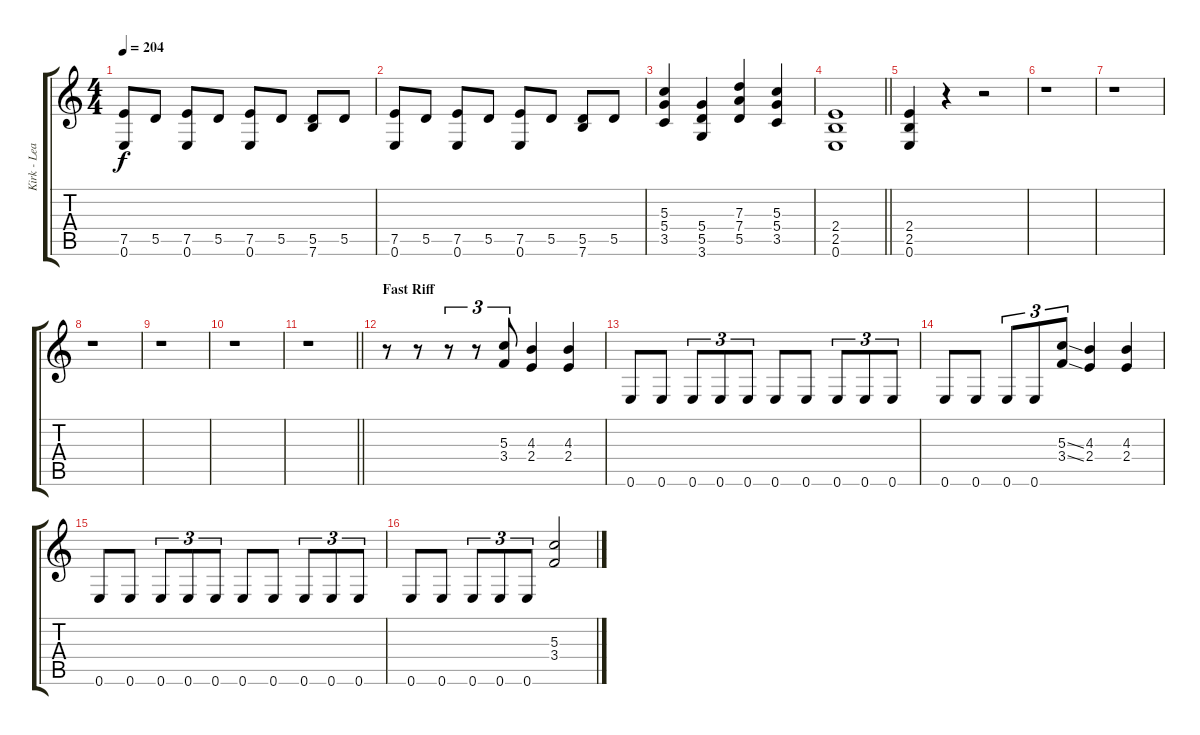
\track ("Kirk - Lead Guitar" "Kirk - Lea") {solo instrument distortionguitar}
\staff {score tabs}
\tuning (E4 B3 G3 D3 A2 E2) {hide}
\ts (4 4)
\tempo 204
\clef g2
\ks c
(7.5 0.6).8{dy f} 5.5.8 (7.5 0.6).8 5.5.8 (7.5 0.6).8 5.5.8 (5.5 7.6).8 5.5.8 |
(7.5 0.6).8 5.5.8 (7.5 0.6).8 5.5.8 (7.5 0.6).8 5.5.8 (5.5 7.6).8 5.5.8 |
(5.3 5.4 3.5).4 (5.4 5.5 3.6).4 (7.3 7.4 5.5).4 (5.3 5.4 3.5).4 |
\barLineRight lightlight
(2.4 2.5 0.6).1 |
(2.4 2.5 0.6).4 r.4 r.2 |
r.1 |
r.1 |
r.1 |
r.1 |
r.1 |
\barLineRight lightlight
r.1 |
\section ("" "Fast Riff")
r.8 r.8 r.8{tu (3 2)} r.8{tu (3 2)} (5.3 3.4).8{tu (3 2)} (4.3 2.4).4 (4.3 2.4).4 |
0.6.8 0.6.8 0.6.8{tu (3 2)} 0.6.8{tu (3 2)} 0.6.8{tu (3 2)} 0.6.8 0.6.8 0.6.8{tu (3 2)} 0.6.8{tu (3 2)} 0.6.8{tu (3 2)} |
0.6.8 0.6.8 0.6.8{tu (3 2)} 0.6.8{tu (3 2)} (5.3{ss} 3.4{ss}).8{tu (3 2)} (4.3 2.4).4 (4.3 2.4).4 |
0.6.8 0.6.8 0.6.8{tu (3 2)} 0.6.8{tu (3 2)} 0.6.8{tu (3 2)} 0.6.8 0.6.8 0.6.8{tu (3 2)} 0.6.8{tu (3 2)} 0.6.8{tu (3 2)} |
0.6.8 0.6.8 0.6.8{tu (3 2)} 0.6.8{tu (3 2)} 0.6.8{tu (3 2)} (5.3 3.4).2
